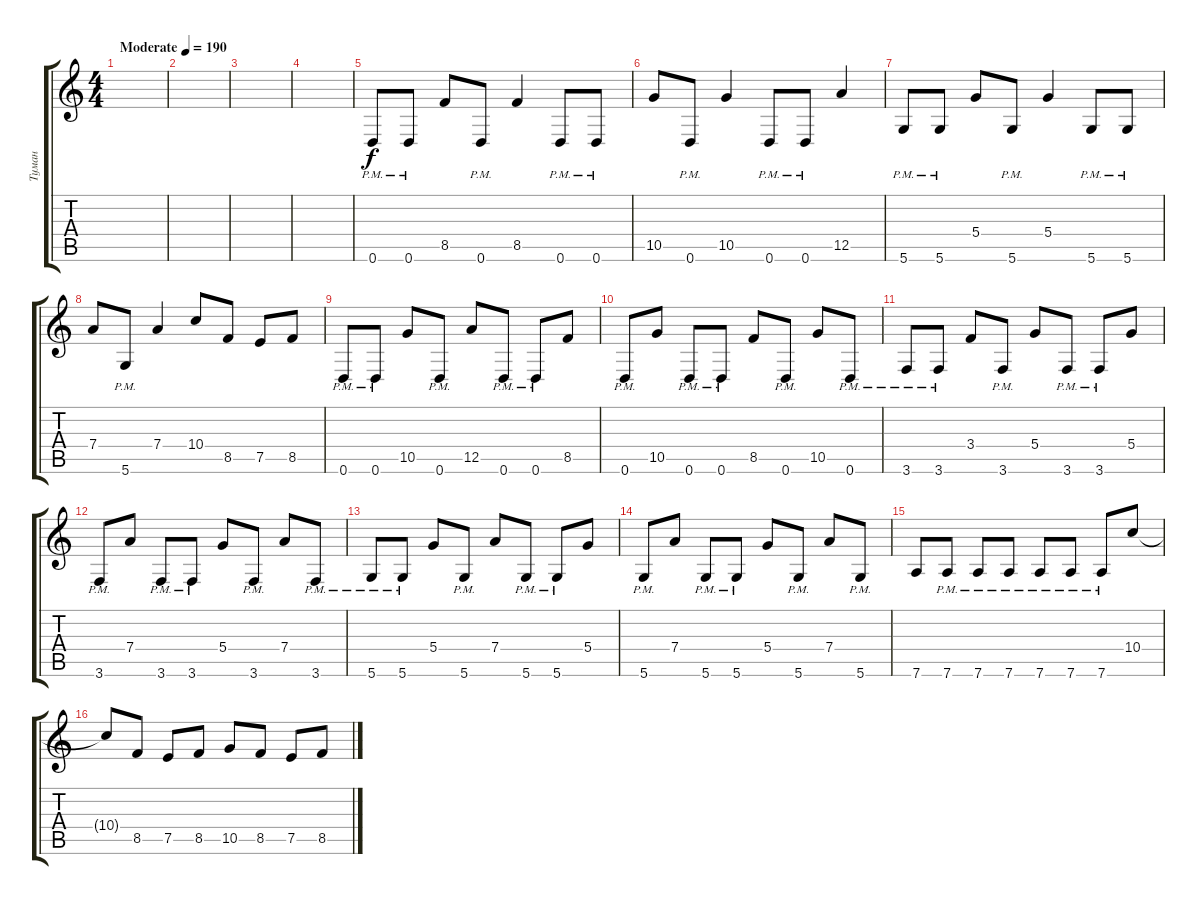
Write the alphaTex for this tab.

\track ("Туман" "Туман") {instrument distortionguitar}
\staff {score tabs}
\tuning (E4 B3 G3 D3 A2 D2) {hide}
\ts (4 4)
\tempo (190 "Moderate")
\clef g2
\ks c
|
|
|
|
0.6{pm}.8 0.6{pm}.8 8.5.8 0.6{pm}.8 8.5.4 0.6{pm}.8 0.6{pm}.8 |
10.5.8 0.6{pm}.8 10.5.4 0.6{pm}.8 0.6{pm}.8 12.5.4 |
5.6{pm}.8 5.6{pm}.8 5.4.8 5.6{pm}.8 5.4.4 5.6{pm}.8 5.6{pm}.8 |
7.4.8 5.6{pm}.8 7.4.4 10.4.8 8.5.8 7.5.8 8.5.8 |
0.6{pm}.8 0.6{pm}.8 10.5.8 0.6{pm}.8 12.5.8 0.6{pm}.8 0.6{pm}.8 8.5.8 |
0.6{pm}.8 10.5.8 0.6{pm}.8 0.6{pm}.8 8.5.8 0.6{pm}.8 10.5.8 0.6{pm}.8 |
3.6{pm}.8 3.6{pm}.8 3.4.8 3.6{pm}.8 5.4.8 3.6{pm}.8 3.6{pm}.8 5.4.8 |
3.6{pm}.8 7.4.8 3.6{pm}.8 3.6{pm}.8 5.4.8 3.6{pm}.8 7.4.8 3.6{pm}.8 |
5.6{pm}.8 5.6{pm}.8 5.4.8 5.6{pm}.8 7.4.8 5.6{pm}.8 5.6{pm}.8 5.4.8 |
5.6{pm}.8 7.4.8 5.6{pm}.8 5.6{pm}.8 5.4.8 5.6{pm}.8 7.4.8 5.6{pm}.8 |
7.6.8 7.6{pm}.8 7.6{pm}.8 7.6{pm}.8 7.6{pm}.8 7.6{pm}.8 7.6{pm}.8 10.4.8 |
10.4{t}.8 8.5.8 7.5.8 8.5.8 10.5.8 8.5.8 7.5.8 8.5.8
